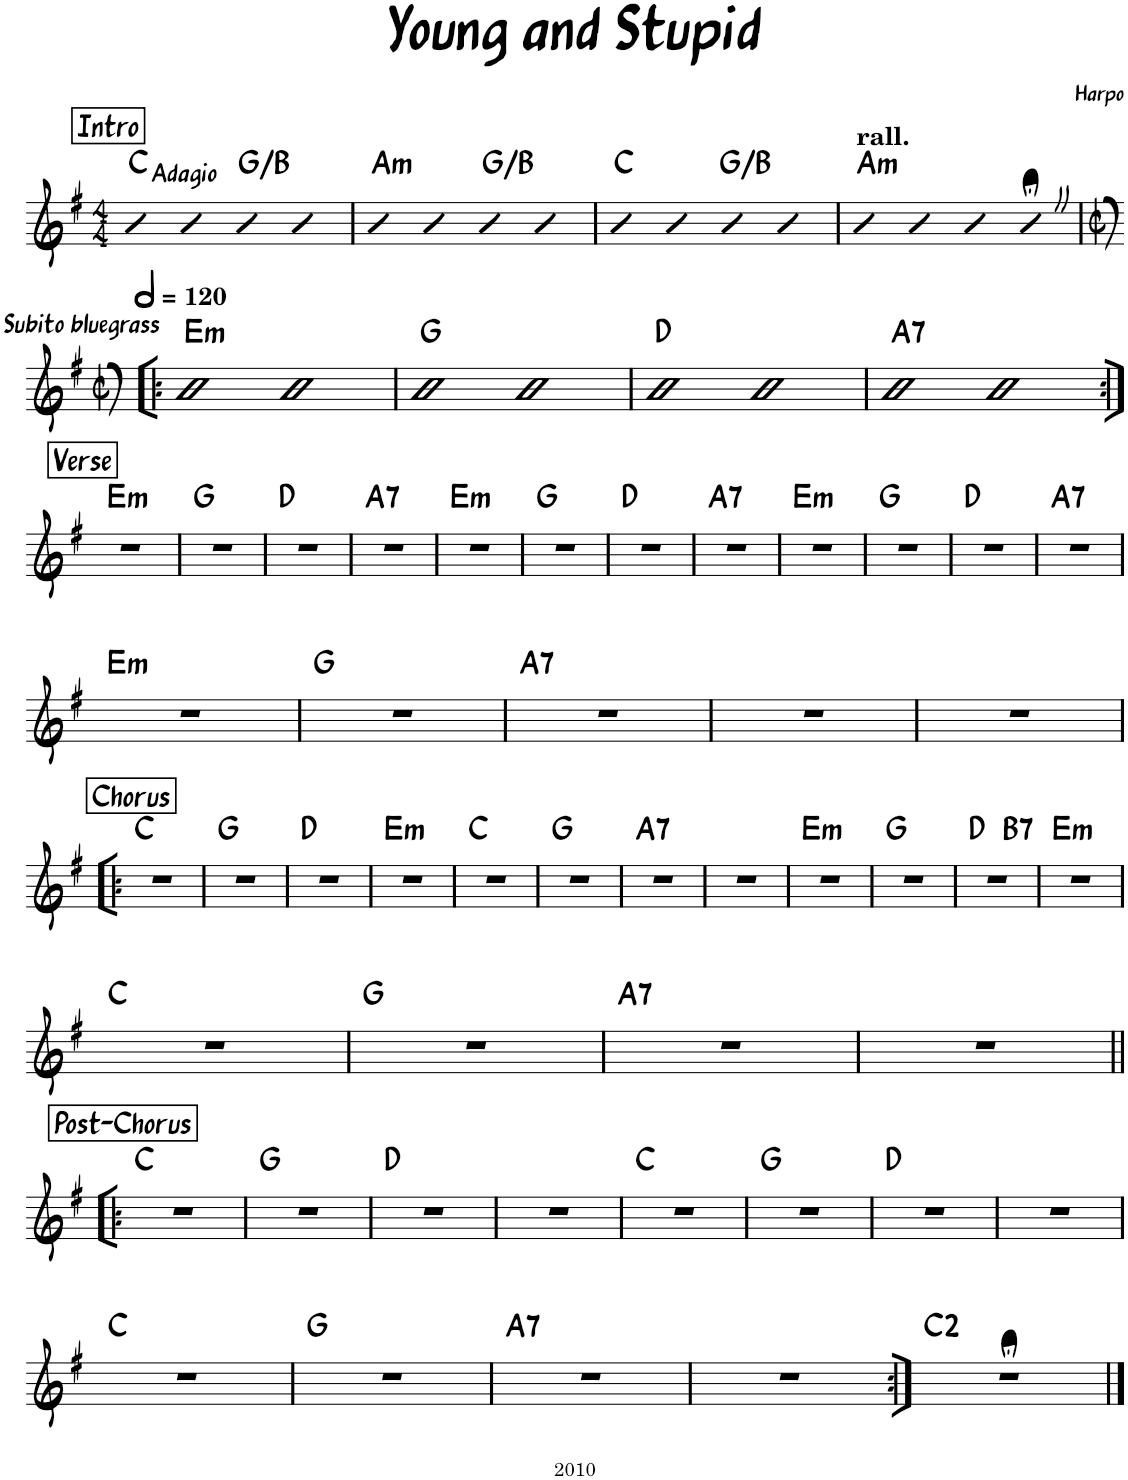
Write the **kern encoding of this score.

**kern	**harte
*part1	*part1
*staff1	*
*I"Piano	*
*I'Pno.	*
*clefG2	*
*k[f#]	*
*M4/4	*
!!LO:REH:place=s1:a:B:rj:fs=14:t=Intro
=1	=1
!LO:TX:a:B:t=Adagio	!
4b	C:maj
4b	.
4b	G:maj/3
4b	.
=2	=2
!	!LO:H:kt=m
4b	A:min
4b	.
4b	G:maj/3
4b	.
=3	=3
4b	C:maj
4b	.
4b	G:maj/3
4b	.
=4	=4
!LO:TX:a:t=rall.	!LO:H:kt=m
4b	A:min
4b	.
4b	.
4b;<Z	.
!!LO:LB:g=z
=5!|:	=5!|:
*M2/2	*
*met(c|)	*
*MM240	*
!LO:TX:a:B:t=Subito bluegrass	!LO:H:kt=m
2b	E:min
2b	.
=6	=6
2b	G:maj
2b	.
=7	=7
2b	D:maj
2b	.
=8	=8
!	!LO:H:kt=7
2b	A:7
2b	.
!!LO:LB:g=z
!!LO:REH:place=s1:a:B:rj:fs=14:t=Verse
=9:|!	=9:|!
!	!LO:H:kt=m
1r	E:min
=10	=10
1r	G:maj
=11	=11
1r	D:maj
=12	=12
!	!LO:H:kt=7
1r	A:7
=13	=13
!	!LO:H:kt=m
1r	E:min
=14	=14
1r	G:maj
=15	=15
1r	D:maj
=16	=16
!	!LO:H:kt=7
1r	A:7
=17	=17
!	!LO:H:kt=m
1r	E:min
=18	=18
1r	G:maj
=19	=19
1r	D:maj
=20	=20
!	!LO:H:kt=7
1r	A:7
!!LO:LB:g=z
=21	=21
!	!LO:H:kt=m
1r	E:min
=22	=22
1r	G:maj
=23	=23
!	!LO:H:kt=7
1r	A:7
=24	=24
1r	.
=25	=25
1r	.
!!LO:LB:g=z
!!LO:REH:place=s1:a:B:rj:fs=14:t=Chorus
=26!|:	=26!|:
1r	C:maj
=27	=27
1r	G:maj
=28	=28
1r	D:maj
=29	=29
!	!LO:H:kt=m
1r	E:min
=30	=30
1r	C:maj
=31	=31
1r	G:maj
=32	=32
!	!LO:H:kt=7
1r	A:7
=33	=33
1r	.
=34	=34
!	!LO:H:kt=m
1r	E:min
=35	=35
1r	G:maj
=36	=36
*^	*
1r	2ryy	D:maj
!	!	!LO:H:kt=7
.	2ryy	B:7
=37	=37	=37
!	!	!LO:H:kt=m
*v	*v	*
1r	E:min
!!LO:LB:g=z
=38	=38
1r	C:maj
=39	=39
1r	G:maj
=40	=40
!	!LO:H:kt=7
1r	A:7
=41	=41
1r	.
!!LO:LB:g=z
!!LO:REH:place=s1:a:B:rj:fs=14:t=Post-Chorus
=42!|:	=42!|:
1r	C:maj
=43	=43
1r	G:maj
=44	=44
1r	D:maj
=45	=45
1r	.
=46	=46
1r	C:maj
=47	=47
1r	G:maj
=48	=48
1r	D:maj
=49	=49
1r	.
!!LO:LB:g=z
=50	=50
1r	C:maj
=51	=51
1r	G:maj
=52	=52
!	!LO:H:kt=7
1r	A:7
=53	=53
1r	.
=54:|!	=54:|!
1r;<	C:maj(2)
==	==
*-	*-
